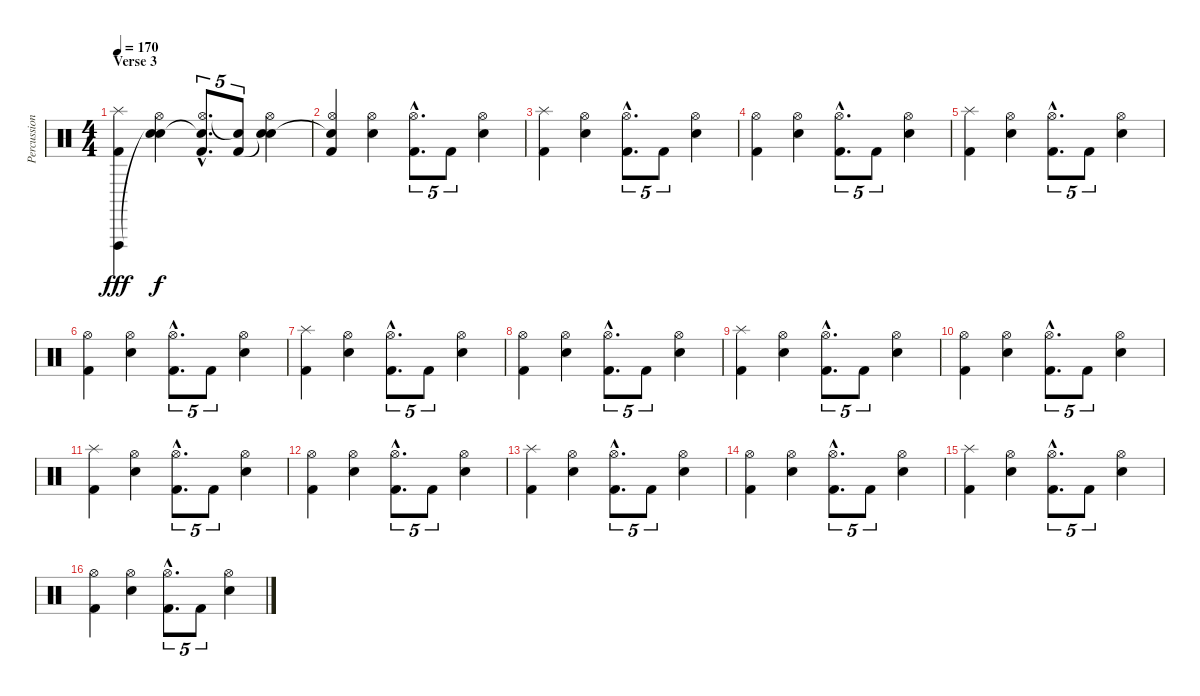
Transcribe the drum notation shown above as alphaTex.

\track ("Percussion" "Percussion") {instrument percussion}
\staff {score}
\articulation defaults
\ts (4 4)
\section ("" "Verse 3")
\tempo 170
\clef neutral
\ks c
("Splash (hit)" "Vibraslap (hit)" "Kick (hit) 2").4{dy fff} ("Hi-Hat (open)" "Snare (hit)"{t} "Electric Snare (hit)").4{dy f} ("Hi-Hat (open)"{hac} "Snare (hit)"{hac t} "Kick (hit) 2"{hac}).8{d tu (5 4)} ("Snare (hit)"{t} "Kick (hit) 2").8{tu (5 4)} ("Hi-Hat (open)" "Snare (hit)"{t} "Electric Snare (hit)").4 |
("Hi-Hat (open)" "Snare (hit)"{t} "Kick (hit) 2").4 ("Hi-Hat (open)" "Electric Snare (hit)").4 ("Hi-Hat (open)"{hac} "Kick (hit) 2"{hac}).8{d tu (5 4)} "Kick (hit) 2".8{tu (5 4)} ("Hi-Hat (open)" "Electric Snare (hit)").4 |
("Splash (hit)" "Kick (hit) 2").4 ("Hi-Hat (open)" "Electric Snare (hit)").4 ("Hi-Hat (open)"{hac} "Kick (hit) 2"{hac}).8{d tu (5 4)} "Kick (hit) 2".8{tu (5 4)} ("Hi-Hat (open)" "Electric Snare (hit)").4 |
("Hi-Hat (open)" "Kick (hit) 2").4 ("Hi-Hat (open)" "Electric Snare (hit)").4 ("Hi-Hat (open)"{hac} "Kick (hit) 2"{hac}).8{d tu (5 4)} "Kick (hit) 2".8{tu (5 4)} ("Hi-Hat (open)" "Electric Snare (hit)").4 |
("Splash (hit)" "Kick (hit) 2").4 ("Hi-Hat (open)" "Electric Snare (hit)").4 ("Hi-Hat (open)"{hac} "Kick (hit) 2"{hac}).8{d tu (5 4)} "Kick (hit) 2".8{tu (5 4)} ("Hi-Hat (open)" "Electric Snare (hit)").4 |
("Hi-Hat (open)" "Kick (hit) 2").4 ("Hi-Hat (open)" "Electric Snare (hit)").4 ("Hi-Hat (open)"{hac} "Kick (hit) 2"{hac}).8{d tu (5 4)} "Kick (hit) 2".8{tu (5 4)} ("Hi-Hat (open)" "Electric Snare (hit)").4 |
("Splash (hit)" "Kick (hit) 2").4 ("Hi-Hat (open)" "Electric Snare (hit)").4 ("Hi-Hat (open)"{hac} "Kick (hit) 2"{hac}).8{d tu (5 4)} "Kick (hit) 2".8{tu (5 4)} ("Hi-Hat (open)" "Electric Snare (hit)").4 |
("Hi-Hat (open)" "Kick (hit) 2").4 ("Hi-Hat (open)" "Electric Snare (hit)").4 ("Hi-Hat (open)"{hac} "Kick (hit) 2"{hac}).8{d tu (5 4)} "Kick (hit) 2".8{tu (5 4)} ("Hi-Hat (open)" "Electric Snare (hit)").4 |
("Splash (hit)" "Kick (hit) 2").4 ("Hi-Hat (open)" "Electric Snare (hit)").4 ("Hi-Hat (open)"{hac} "Kick (hit) 2"{hac}).8{d tu (5 4)} "Kick (hit) 2".8{tu (5 4)} ("Hi-Hat (open)" "Electric Snare (hit)").4 |
("Hi-Hat (open)" "Kick (hit) 2").4 ("Hi-Hat (open)" "Electric Snare (hit)").4 ("Hi-Hat (open)"{hac} "Kick (hit) 2"{hac}).8{d tu (5 4)} "Kick (hit) 2".8{tu (5 4)} ("Hi-Hat (open)" "Electric Snare (hit)").4 |
("Splash (hit)" "Kick (hit) 2").4 ("Hi-Hat (open)" "Electric Snare (hit)").4 ("Hi-Hat (open)"{hac} "Kick (hit) 2"{hac}).8{d tu (5 4)} "Kick (hit) 2".8{tu (5 4)} ("Hi-Hat (open)" "Electric Snare (hit)").4 |
("Hi-Hat (open)" "Kick (hit) 2").4 ("Hi-Hat (open)" "Electric Snare (hit)").4 ("Hi-Hat (open)"{hac} "Kick (hit) 2"{hac}).8{d tu (5 4)} "Kick (hit) 2".8{tu (5 4)} ("Hi-Hat (open)" "Electric Snare (hit)").4 |
("Splash (hit)" "Kick (hit) 2").4 ("Hi-Hat (open)" "Electric Snare (hit)").4 ("Hi-Hat (open)"{hac} "Kick (hit) 2"{hac}).8{d tu (5 4)} "Kick (hit) 2".8{tu (5 4)} ("Hi-Hat (open)" "Electric Snare (hit)").4 |
("Hi-Hat (open)" "Kick (hit) 2").4 ("Hi-Hat (open)" "Electric Snare (hit)").4 ("Hi-Hat (open)"{hac} "Kick (hit) 2"{hac}).8{d tu (5 4)} "Kick (hit) 2".8{tu (5 4)} ("Hi-Hat (open)" "Electric Snare (hit)").4 |
("Splash (hit)" "Kick (hit) 2").4 ("Hi-Hat (open)" "Electric Snare (hit)").4 ("Hi-Hat (open)"{hac} "Kick (hit) 2"{hac}).8{d tu (5 4)} "Kick (hit) 2".8{tu (5 4)} ("Hi-Hat (open)" "Electric Snare (hit)").4 |
("Hi-Hat (open)" "Kick (hit) 2").4 ("Hi-Hat (open)" "Electric Snare (hit)").4 ("Hi-Hat (open)"{hac} "Kick (hit) 2"{hac}).8{d tu (5 4)} "Kick (hit) 2".8{tu (5 4)} ("Hi-Hat (open)" "Electric Snare (hit)").4
